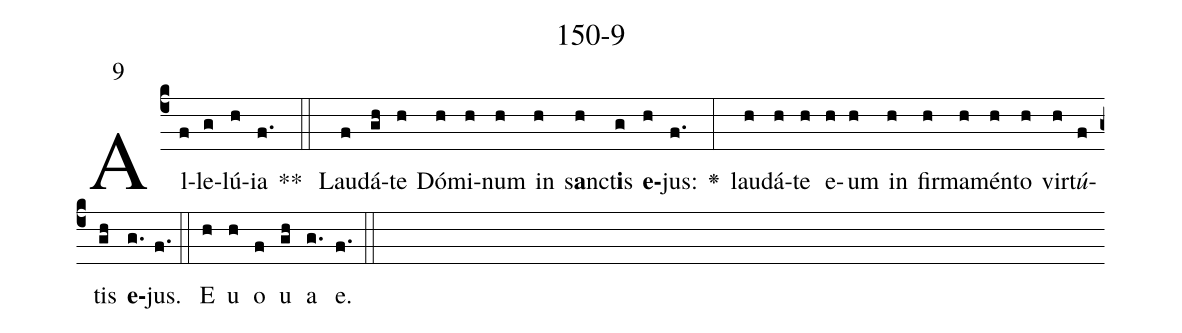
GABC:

name: 150-9;
annotation: 9;
%%
(c4) Al(f)le(g)lú(h)ia(f.) ** (::) Lau(f)dá(gh)te(h) Dó(h)mi(h)num(h) in(h) s<b>a</b>nc(h)t<b>i</b>s(g) <b>e</b>(h)jus:(f.) <v>\greheightstar</v>(:) lau(h)dá(h)te(h) e(h)um(h) in(h) fir(h)ma(h)mén(h)to(h) vir(h)t<i>ú</i>(f)tis(gh) <b>e</b>(g.)jus.(f.) (::) E(h) u(h) o(f) u(gh) a(g.) e.(f.) (::)
